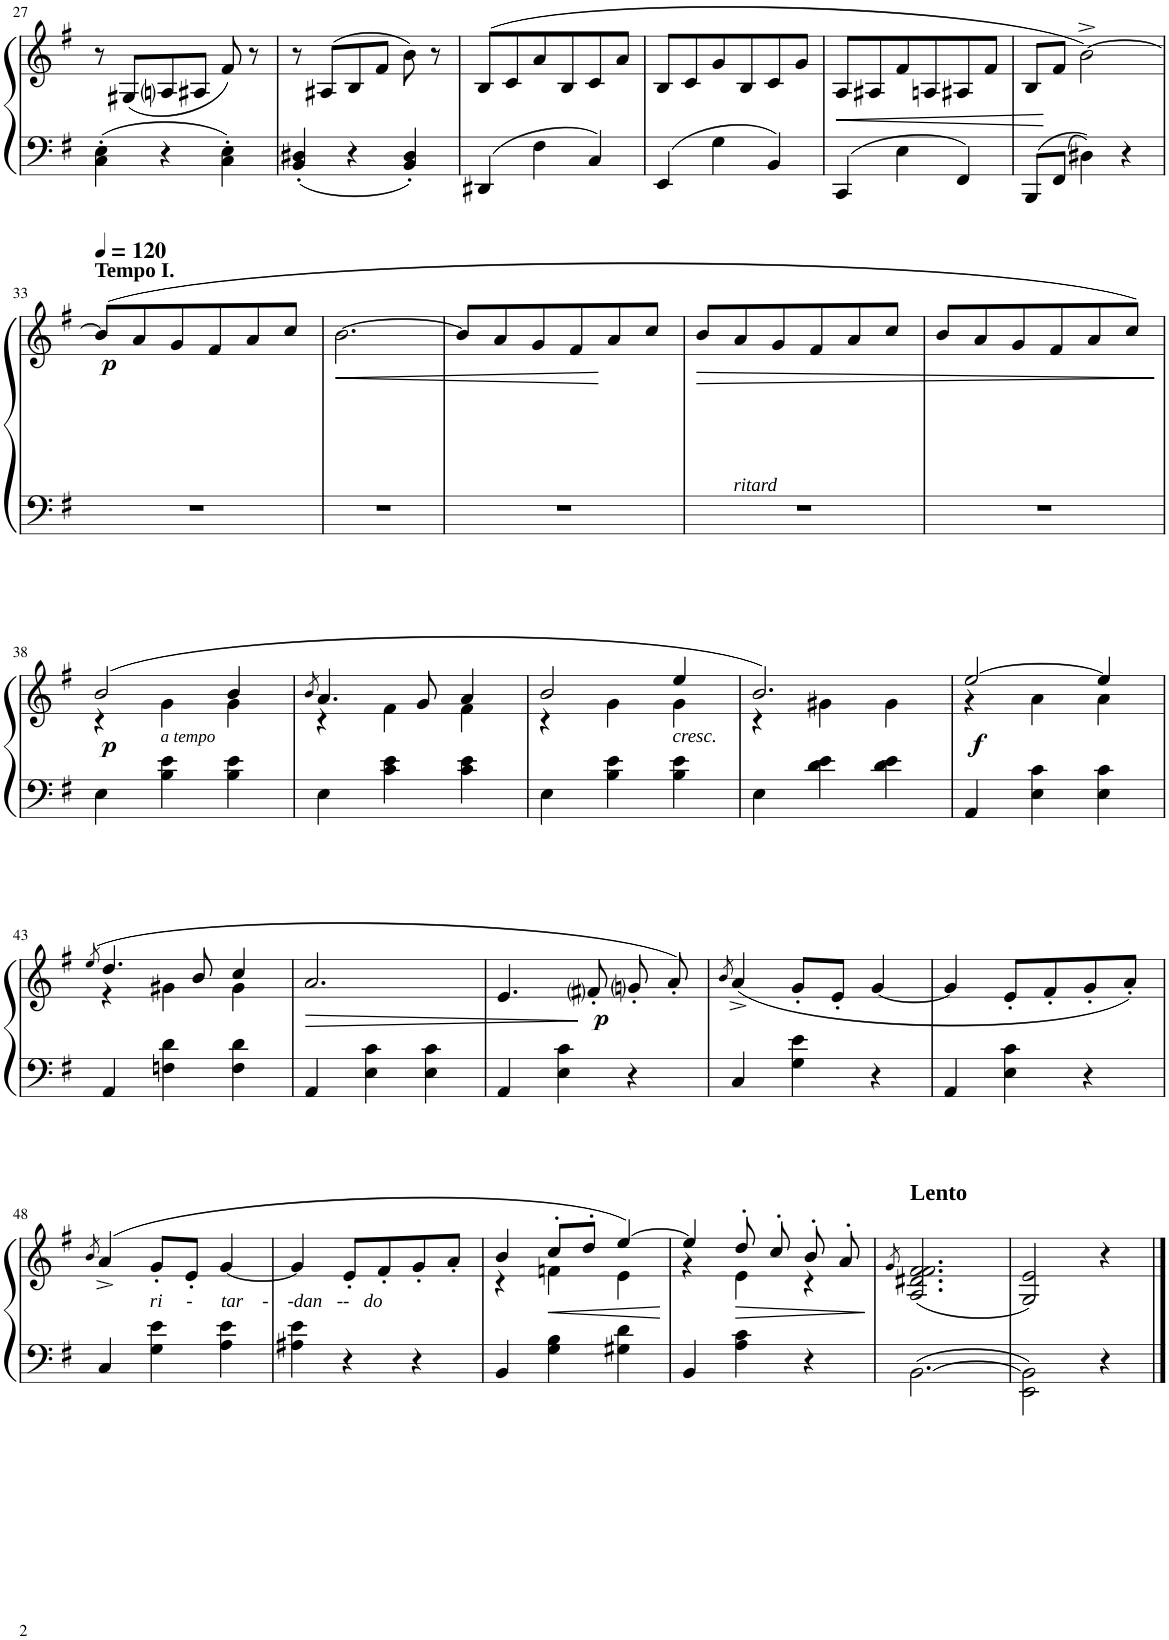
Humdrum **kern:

**kern	**kern	**dynam
*part1	*part1	*part1
*staff2	*staff1	*staff1/2
*I"Midi_1	*	*
!!LO:PB:g=z
*clefF4	*clefG2	*
*k[f#]	*k[f#]	*
*G:	*G:	*
*M3/4	*M3/4	*
=27	=27	=27
4C\' 4E\'	8r	.
.	(8G#X/L	.
4r	8Ani/	.
.	8A#X/J	.
4C\' 4E\'	8f#/)	.
.	8r	.
=28	=28	=28
4BB/' 4D#X/'	8r	.
.	(8A#X/L	.
4r	8B/	.
.	8f#/J	.
4BB/' 4D#/'	8b\)	.
.	8r	.
=29	=29	=29
4DD#X/	(8B/L	.
.	8c/	.
4F#\	8a/	.
.	8B/	.
4C/	8c/	.
.	8a/J	.
=30	=30	=30
4EE/	8B/L	.
.	8c/	.
4G\	8g/	.
.	8B/	.
4BB/	8c/	.
.	8g/J	.
=31	=31	=31
!	!	!LO:HP:b
4CC/	8A/L	<
.	8A#X/	.
4E\	8f#/	.
.	8An/	.
4FF#/	8A#X/	.
.	8f#/J	.
=32	=32	=32
8BBB/L	8B/L	.
8FF#/J	8f#/J	[
4D#X\	[2b^\)	.
4r	.	.
!!LO:LB:g=z
=33	=33	=33
*	*MM120	*
!	!LO:TX:a:B:t=Tempo I.	!
!	!	!LO:DY:b
2.r	(8b/L]	p
.	8a/	.
.	8g/	.
.	8f#/	.
.	8a/	.
.	8cc/J	.
=34	=34	=34
!	!	!LO:HP:b
2.r	[2.b\	<
=35	=35	=35
2.r	8b/L]	.
.	8a/	.
.	8g/	.
.	8f#/	.
.	8a/	[
.	8cc/J	.
=36	=36	=36
!	!	!LO:HP:b
2.r	8b/L	>
!	!LO:TX:b:i:t=ritard	!
.	8a/	.
.	8g/	.
.	8f#/	.
.	8a/	.
.	8cc/J	.
=37	=37	=37
2.r	8b/L	.
.	8a/	.
.	8g/	.
.	8f#/	.
.	8a/	.
.	8cc/J)	.
.	.	]
!!LO:LB:g=z
=38	=38	=38
*	*^	*
!	!	!	!LO:DY:b
4E\	(2b/	4r	p
!LO:TX:a:i:t=a tempo	!	!	!
4B\ 4e\	.	4g\	.
4B\ 4e\	4b/	4g\	.
=39	=39	=39	=39
.	8qb/	.	.
4E\	4.a/	4r	.
4c\ 4e\	.	4f#\	.
.	8g/	.	.
4c\ 4e\	4a/	4f#\	.
=40	=40	=40	=40
4E\	2b/	4r	.
4B\ 4e\	.	4g\	.
!LO:TX:a:i:t=cresc.	!	!	!
4B\ 4e\	4ee/	4g\	.
=41	=41	=41	=41
4E\	2.b/)	4r	.
4d\ 4e\	.	4g#X\	.
4d\ 4e\	.	4g#\	.
=42	=42	=42	=42
!	!	!	!LO:DY:b
4AA/	[2ee/	4r	f
4E\ 4c\	.	4a\	.
4E\ 4c\	4ee/]	4a\	.
!!LO:LB:g=z	!!
=43	=43	=43	=43
.	(8qee/	.	.
4AA/	4.dd/	4r	.
4Fn\ 4d\	.	4g#X\	.
.	8b/	.	.
4F\ 4d\	4cc/	4g#\	.
=44	=44	=44	=44
!	!	!	!LO:HP:b
4AA/	2.a/	2ryy	>
4E\ 4c\	.	.	.
4E\ 4c\	.	4ryy	.
=45	=45	=45	=45
4AA/	4.e/	2ryy	.
4E\ 4c\	.	.	.
!	!	!	!LO:DY:n=1:b
.	8f#i'/	.	] p
4r	8gni'/	4ryy	.
.	8a'/)	.	.
=46	=46	=46	=46
.	8qb/	.	.
4C/	(4a^/	2ryy	.
4G\ 4e\	8g'/L	.	.
.	8e'/J	.	.
4r	[4g/	4ryy	.
=47	=47	=47	=47
4AA/	4g/]	2ryy	.
4E\ 4c\	8e'/L	.	.
.	8f#'/	.	.
4r	8g'/	4ryy	.
.	8a'/J)	.	.
!!LO:LB:g=z	!!
=48	=48	=48	=48
.	8qb/	.	.
4C/	(4a^/	2ryy	.
!LO:TX:a:i:t=ri     -      tar    -    -dan   --   do	!	!	!
4G\ 4e\	8g'/L	.	.
.	8e'/J	.	.
4A\ 4e\	[4g/	4ryy	.
=49	=49	=49	=49
4A#X\ 4e\	4g/]	2ryy	.
4r	8e'/L	.	.
.	8f#'/	.	.
4r	8g'/	4ryy	.
.	8a'/J	.	.
=50	=50	=50	=50
4BB/	4b/	4r	.
!	!	!	!LO:HP:b
4G\ 4B\	8cc'/L	4fn\	<
.	8dd'/J	.	.
4G#X\ 4d\	[4ee/)	4e\	.
*	*v	*v	*
.	.	[
=51	=51	=51
*	*^	*
4BB/	4ee/]	4r	.
!	!	!	!LO:HP:b
4A\ 4c\	8dd'/	4e\	>
.	8cc'/	.	.
4r	8b'/	4r	.
.	8a'/	.	.
*	*v	*v	*
.	.	]
=52	=52	=52
.	8qg/	.
*	*^	*
!	!LO:TX:a:B:t=Lento	!	!
[2.BB\	(2.A/ 2.d#X/ 2.f#/ 2.f#/	2ryy	.
.	.	4ryy	.
=53	=53	=53	=53
2EE\ 2BB\]	2G/ 2e/)	2ryy	.
4r	4r	4ryy	.
*	*v	*v	*
==	==	==
*-	*-	*-
